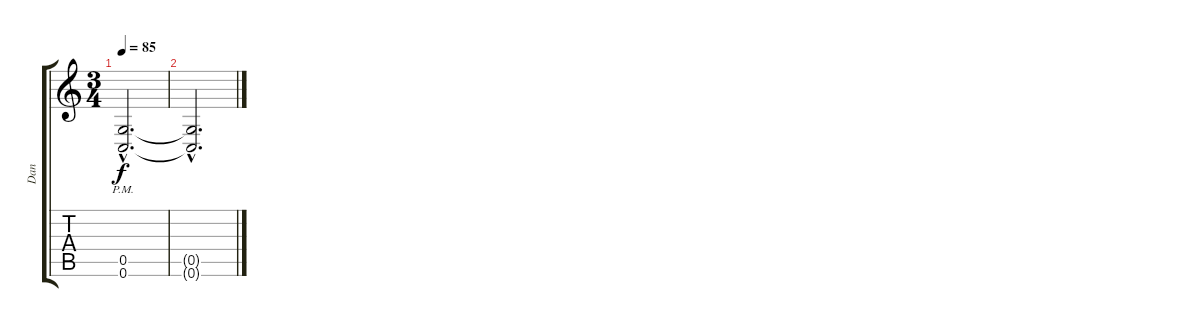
\track ("Dan" "Dan") {instrument overdrivenguitar}
\staff {score tabs}
\tuning (D4 A3 F3 C3 G2 C2) {hide}
\ts (3 4)
\tempo 85
\clef g2
\ks c
(0.5{hac pm} 0.6{hac pm}).2{d dy f} |
(0.5{hac t} 0.6{hac t}).2{d}
